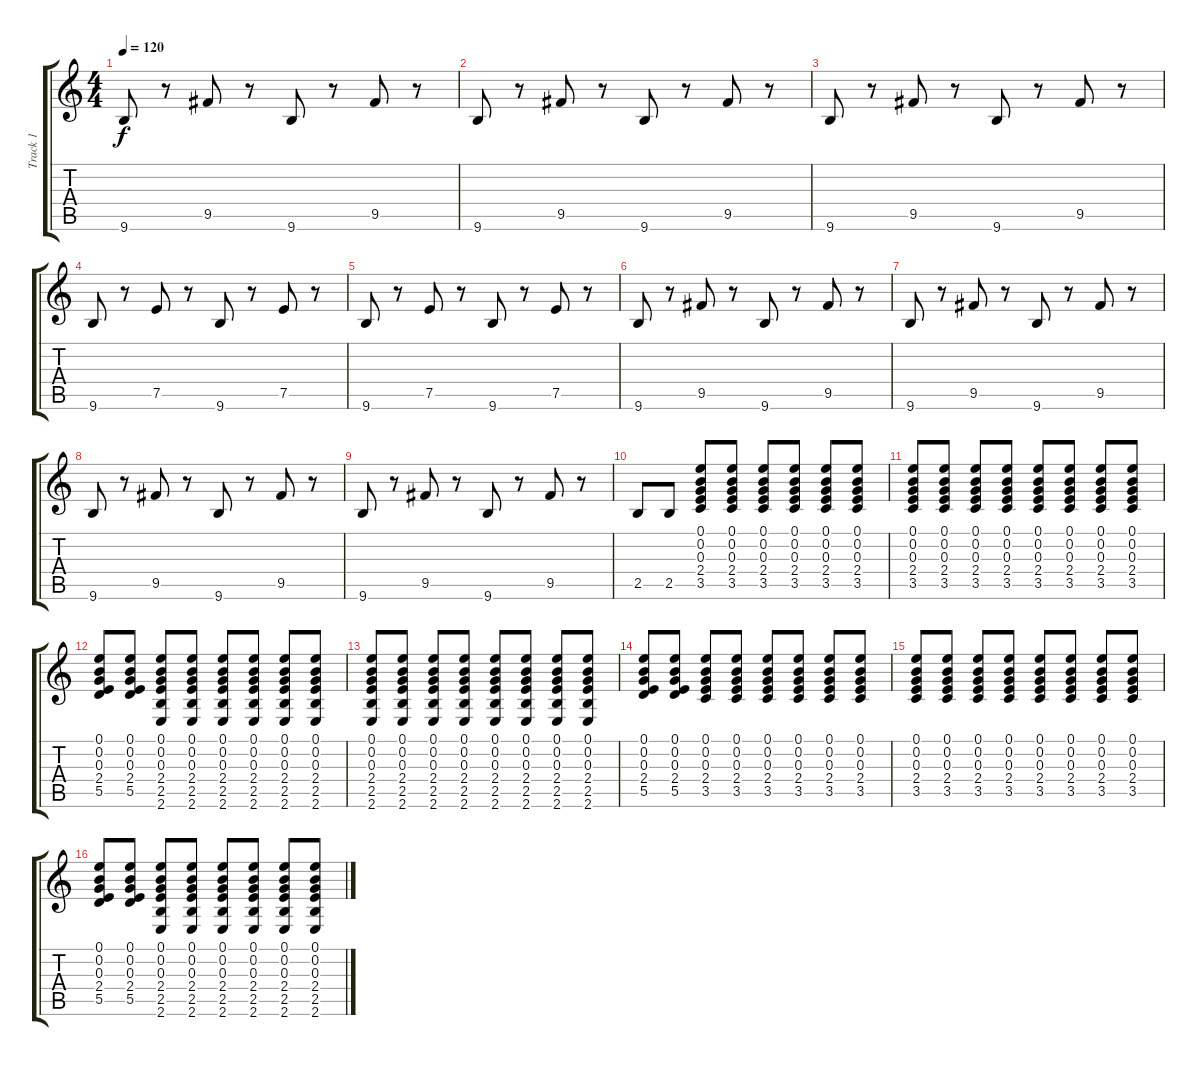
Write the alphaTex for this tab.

\track ("Track 1" "Track 1") {instrument electricbasspick}
\staff {score tabs}
\tuning (E4 B3 G3 D3 A2 D2) {hide}
\ts (4 4)
\tempo 120
\clef g2
\ks c
9.6.8{dy f} r.8 9.5.8 r.8 9.6.8 r.8 9.5.8 r.8 |
9.6.8 r.8 9.5.8 r.8 9.6.8 r.8 9.5.8 r.8 |
9.6.8 r.8 9.5.8 r.8 9.6.8 r.8 9.5.8 r.8 |
9.6.8 r.8 7.5.8 r.8 9.6.8 r.8 7.5.8 r.8 |
9.6.8 r.8 7.5.8 r.8 9.6.8 r.8 7.5.8 r.8 |
9.6.8 r.8 9.5.8 r.8 9.6.8 r.8 9.5.8 r.8 |
9.6.8 r.8 9.5.8 r.8 9.6.8 r.8 9.5.8 r.8 |
9.6.8 r.8 9.5.8 r.8 9.6.8 r.8 9.5.8 r.8 |
9.6.8 r.8 9.5.8 r.8 9.6.8 r.8 9.5.8 r.8 |
2.5.8 2.5.8 (0.1 0.2 0.3 2.4 3.5).8 (0.1 0.2 0.3 2.4 3.5).8 (0.1 0.2 0.3 2.4 3.5).8 (0.1 0.2 0.3 2.4 3.5).8 (0.1 0.2 0.3 2.4 3.5).8 (0.1 0.2 0.3 2.4 3.5).8 |
(0.1 0.2 0.3 2.4 3.5).8 (0.1 0.2 0.3 2.4 3.5).8 (0.1 0.2 0.3 2.4 3.5).8 (0.1 0.2 0.3 2.4 3.5).8 (0.1 0.2 0.3 2.4 3.5).8 (0.1 0.2 0.3 2.4 3.5).8 (0.1 0.2 0.3 2.4 3.5).8 (0.1 0.2 0.3 2.4 3.5).8 |
(0.1 0.2 0.3 2.4 5.5).8 (0.1 0.2 0.3 2.4 5.5).8 (0.1 0.2 0.3 2.4 2.5 2.6).8 (0.1 0.2 0.3 2.4 2.5 2.6).8 (0.1 0.2 0.3 2.4 2.5 2.6).8 (0.1 0.2 0.3 2.4 2.5 2.6).8 (0.1 0.2 0.3 2.4 2.5 2.6).8 (0.1 0.2 0.3 2.4 2.5 2.6).8 |
(0.1 0.2 0.3 2.4 2.5 2.6).8 (0.1 0.2 0.3 2.4 2.5 2.6).8 (0.1 0.2 0.3 2.4 2.5 2.6).8 (0.1 0.2 0.3 2.4 2.5 2.6).8 (0.1 0.2 0.3 2.4 2.5 2.6).8 (0.1 0.2 0.3 2.4 2.5 2.6).8 (0.1 0.2 0.3 2.4 2.5 2.6).8 (0.1 0.2 0.3 2.4 2.5 2.6).8 |
(0.1 0.2 0.3 2.4 5.5).8 (0.1 0.2 0.3 2.4 5.5).8 (0.1 0.2 0.3 2.4 3.5).8 (0.1 0.2 0.3 2.4 3.5).8 (0.1 0.2 0.3 2.4 3.5).8 (0.1 0.2 0.3 2.4 3.5).8 (0.1 0.2 0.3 2.4 3.5).8 (0.1 0.2 0.3 2.4 3.5).8 |
(0.1 0.2 0.3 2.4 3.5).8 (0.1 0.2 0.3 2.4 3.5).8 (0.1 0.2 0.3 2.4 3.5).8 (0.1 0.2 0.3 2.4 3.5).8 (0.1 0.2 0.3 2.4 3.5).8 (0.1 0.2 0.3 2.4 3.5).8 (0.1 0.2 0.3 2.4 3.5).8 (0.1 0.2 0.3 2.4 3.5).8 |
(0.1 0.2 0.3 2.4 5.5).8 (0.1 0.2 0.3 2.4 5.5).8 (0.1 0.2 0.3 2.4 2.5 2.6).8 (0.1 0.2 0.3 2.4 2.5 2.6).8 (0.1 0.2 0.3 2.4 2.5 2.6).8 (0.1 0.2 0.3 2.4 2.5 2.6).8 (0.1 0.2 0.3 2.4 2.5 2.6).8 (0.1 0.2 0.3 2.4 2.5 2.6).8
